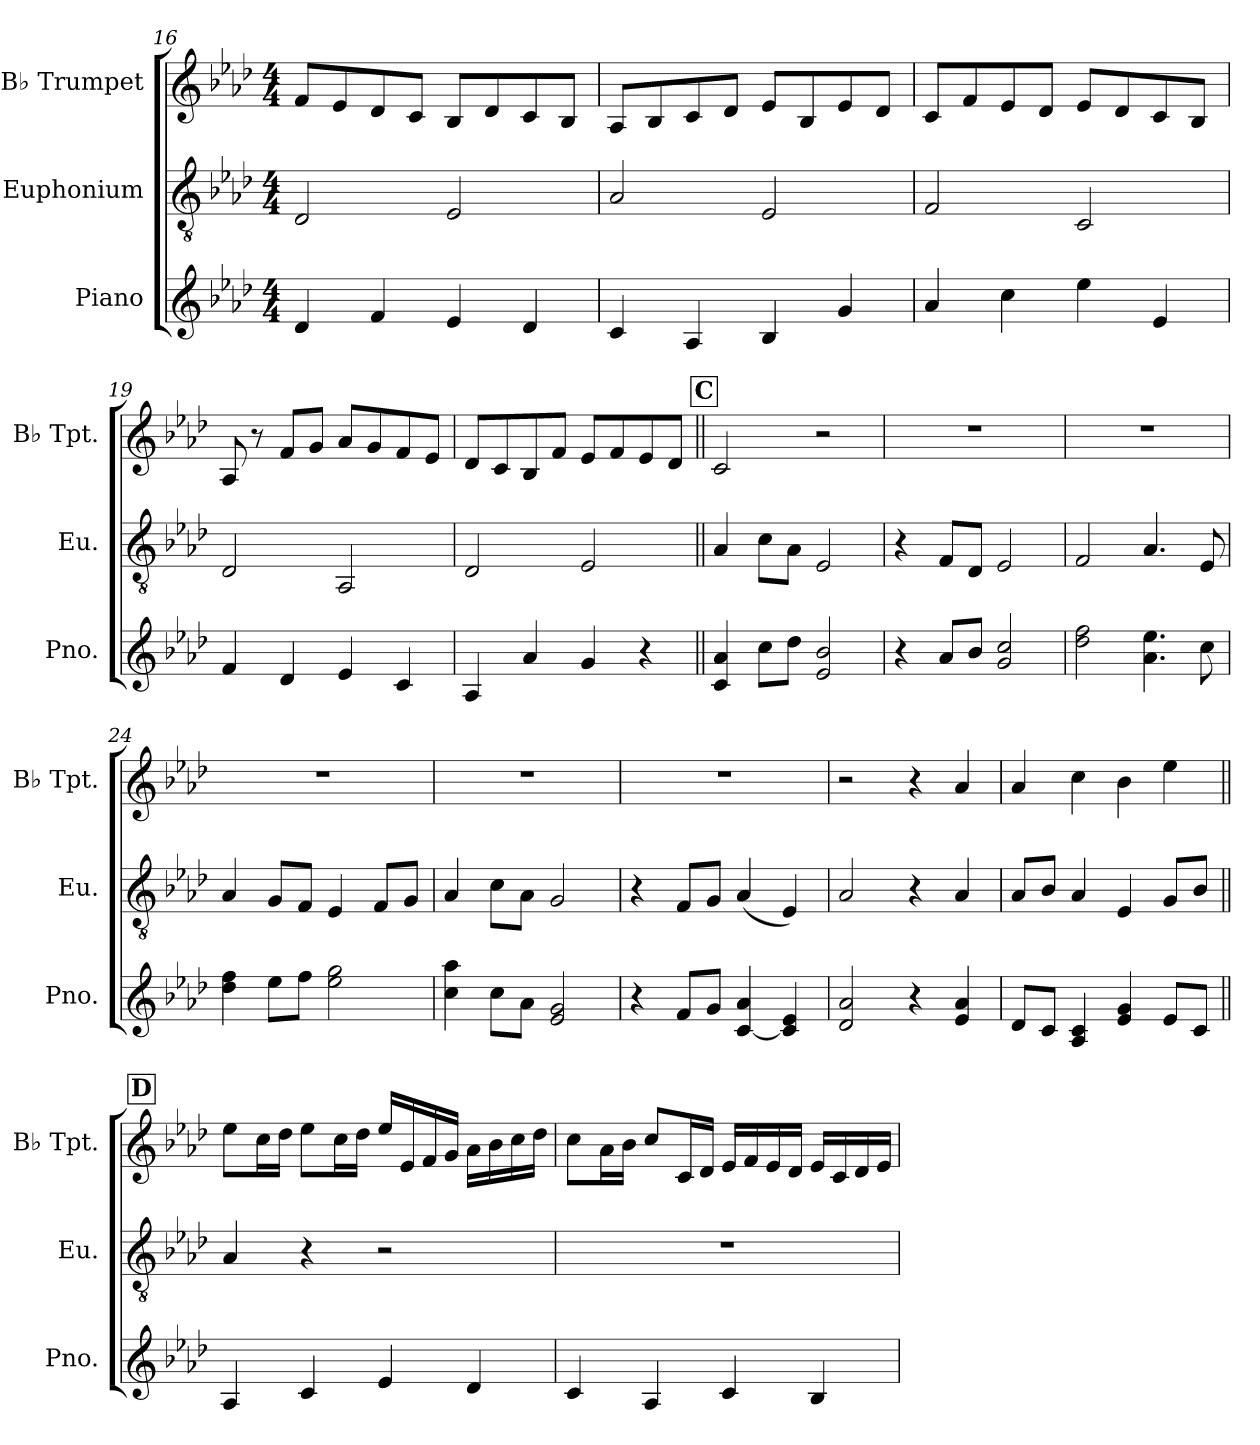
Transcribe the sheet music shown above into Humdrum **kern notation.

**kern	**kern	**kern
*part3	*part2	*part1
*staff3	*staff2	*staff1
*I"Piano	*I"Euphonium	*I"B♭ Trumpet
*I'Pno.	*I'Eu.	*I'B♭ Tpt.
*clefG2	*clefGv2	*clefG2
*	*ITrd1c2	*ITrd1c2
*k[b-e-a-d-]	*k[b-e-a-d-g-c-]	*k[b-e-a-d-g-c-]
*M4/4	*M4/4	*M4/4
=16	=16	=16
4d-	2C-	8e-L
.	.	8d-
4f	.	8c-
.	.	8B-J
4e-	2D-	8A-L
.	.	8c-
4d-	.	8B-
.	.	8A-J
=17	=17	=17
4c	2G-	8G-L
.	.	8A-
4A-	.	8B-
.	.	8c-J
4B-	2D-	8d-L
.	.	8A-
4g	.	8d-
.	.	8c-J
=18	=18	=18
4a-	2E-	8B-L
.	.	8e-
4cc	.	8d-
.	.	8c-J
4ee-	2BB-	8d-L
.	.	8c-
4e-	.	8B-
.	.	8A-J
=19	=19	=19
4f	2C-	8G-
.	.	8r
4d-	.	8e-L
.	.	8fJ
4e-	2GG-	8g-L
.	.	8f
4c	.	8e-
.	.	8d-J
=20	=20	=20
4A-	2C-	8c-L
.	.	8B-
4a-	.	8A-
.	.	8e-J
4g	2D-	8d-L
.	.	8e-
4r	.	8d-
.	.	8c-J
!!LO:REH:place=s1:a:B:fs=14:t=C
=21||	=21||	=21||
4c 4a-	4G-	2B-
8ccL	8B-L	.
8dd-J	8G-J	.
2e- 2b-	2D-	2r
=22	=22	=22
4r	4r	1r
8a-L	8E-L	.
8b-J	8C-J	.
2g 2cc	2D-	.
=23	=23	=23
2dd- 2ff	2E-	1r
4.a- 4.ee-	4.G-	.
8cc	8D-	.
=24	=24	=24
4dd- 4ff	4G-	1r
8ee-L	8FL	.
8ffJ	8E-J	.
2ee- 2gg	4D-	.
.	8E-L	.
.	8FJ	.
=25	=25	=25
4cc 4aa-	4G-	1r
8ccL	8B-L	.
8a-J	8G-J	.
2e- 2g	2F	.
=26	=26	=26
4r	4r	1r
8fL	8E-L	.
8gJ	8FJ	.
[4c 4a-	(>4G-	.
4c] 4e-	4D-)	.
=27	=27	=27
2d- 2a-	2G-	2r
4r	4r	4r
4e- 4a-	4G-	4g-
=28	=28	=28
8d-L	8G-L	4g-
8cJ	8A-J	.
4A- 4c	4G-	4b-
4e- 4g	4D-	4a-
8e-L	8FL	4dd-
8cJ	8A-J	.
!!LO:REH:place=s1:a:B:fs=14:t=D
=29||	=29||	=29||
4A-	4G-	8dd-L
.	.	16b-L
.	.	16cc-JJ
4c	4r	8dd-L
.	.	16b-L
.	.	16cc-JJ
4e-	2r	16dd-LL
.	.	16d-
.	.	16e-
.	.	16fJJ
4d-	.	16g-LL
.	.	16a-
.	.	16b-
.	.	16cc-JJ
=30	=30	=30
4c	1r	8b-L
.	.	16g-L
.	.	16a-JJ
4A-	.	8b-L
.	.	16B-L
.	.	16c-JJ
4c	.	16d-LL
.	.	16e-
.	.	16d-
.	.	16c-JJ
4B-	.	16d-LL
.	.	16B-
.	.	16c-
.	.	16d-JJ
=	=	=
*-	*-	*-
